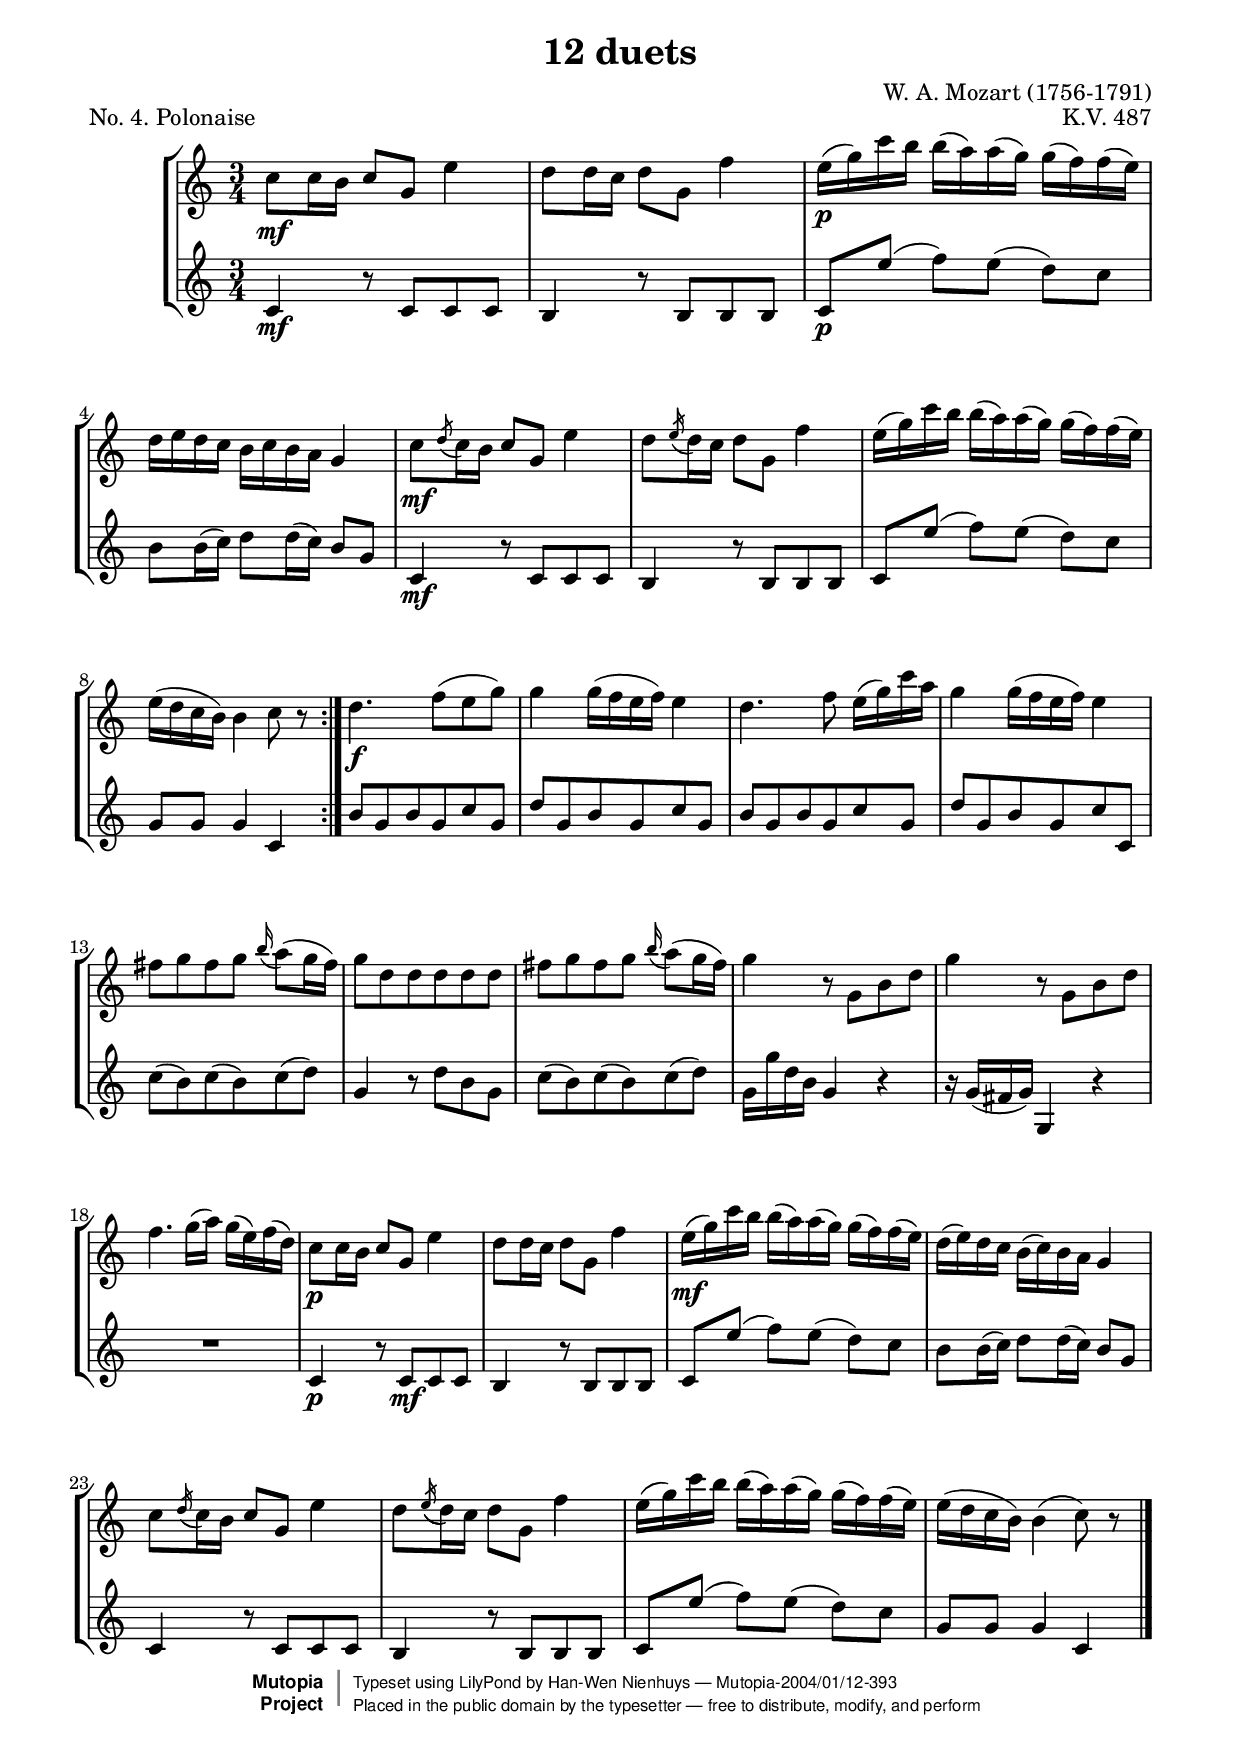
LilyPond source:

\version "2.19.7"

\version "2.19.7"

\header {
    title = "12 duets"
    composer = "W. A. Mozart (1756-1791)"

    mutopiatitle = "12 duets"
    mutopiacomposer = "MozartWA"
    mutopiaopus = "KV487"
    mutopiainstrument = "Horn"
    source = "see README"
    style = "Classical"
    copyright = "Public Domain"
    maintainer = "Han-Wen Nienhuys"
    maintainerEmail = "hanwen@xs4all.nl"
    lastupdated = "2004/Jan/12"
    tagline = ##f
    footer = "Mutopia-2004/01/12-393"
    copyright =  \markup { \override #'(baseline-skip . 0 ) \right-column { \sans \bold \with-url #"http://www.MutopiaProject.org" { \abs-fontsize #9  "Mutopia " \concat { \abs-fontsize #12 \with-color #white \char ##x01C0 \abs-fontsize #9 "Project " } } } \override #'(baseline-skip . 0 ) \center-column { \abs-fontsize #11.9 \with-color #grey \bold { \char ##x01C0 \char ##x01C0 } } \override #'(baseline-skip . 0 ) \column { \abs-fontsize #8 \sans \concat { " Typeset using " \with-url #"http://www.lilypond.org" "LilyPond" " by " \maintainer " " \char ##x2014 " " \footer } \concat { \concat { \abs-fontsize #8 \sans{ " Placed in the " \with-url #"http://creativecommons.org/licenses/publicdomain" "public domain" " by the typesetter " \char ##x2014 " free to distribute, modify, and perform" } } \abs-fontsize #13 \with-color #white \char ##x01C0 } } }
    opus = "K.V. 487"
}

\paper {
  ragged-last-bottom = ##f
  % previously
  line-width = 18.0\cm
  % but looked asymetrical
  left-margin = 15\mm
  right-margin = 15\mm
}

global =  {
  \time 3/4
  \key c \major
}

hornI =  \relative c'' {
  \repeat volta 2 {
    c8\mf c16 b c8 g e'4 |
    d8 d16 c d8 g, f'4
    e16(\p g) c b b( a) a( g) g( f) f( e) |
    d e d c b c b a g4 |
    \octaveCheck c''
    c8\mf \acciaccatura d8 c16 b
    c8 g e'4 d8 \acciaccatura e16 d16 c d8 g, f'4 |
    e16( g) c b b( a ) a( g)  g( f) f( e) |
    e( d c b ) b4 c8 r |
  }

  \octaveCheck d''
  d4.\f f8( e g)
  g4 g16( f e f ) e4|
  d4. f8 e16( g ) c a |
  g4 g16 ( f e f ) e4
  fis8 g fis g \appoggiatura b16  a8[( g16 fis] )|
  g8 d d d d d |
  fis8 g fis g \appoggiatura b16 a8[( g16 fis)]|
  g4 r8 g,8 b d g4 r8 g,8 b d |
  \octaveCheck f''
  f4. g16( a16) g16( e) f( d) |
  c8\p c16 b c8 g e'4 | d8 d16 c d8 g, f'4 |
  e16(\mf g) c b b(a ) a(g) g(f) f( e) |
  d( e) d c b( c ) b a g4

  %% Stosser puts appoggiatura here; I believe this is wrong.
  c8 \acciaccatura d16 c16 b c8 g e'4
  \octaveCheck d''
  d8 \acciaccatura e16( d16) c d8 g, f'4 |
  e16( g) c b  b(a ) a(g) g(f) f( e) |
  e( d c b) b4( c8) r
  \bar "|."
}

hornII =  \relative c' {
  \repeat volta 2 {
    % now useless as LP does the right thing by default
    % #(o verride-auto-beam-setting '(begin 1 8 3 4)  1 8 'Staff)
    c4\mf r8 c c c b4 r8 b b b |
    c\p e'( f)[ e]( d) c |
    b b16( c ) d8 d16 ( c ) b8 g |
    c,4\mf r8 c[ c c] b4 r8 b[ b b] |
    c  e'( f)[ e(] d)[ c] |
    g g g4 c,4 |
  }
  b'8 g b g c g d' g, b g c g
  b g b g c g |
  d' g, b g c c,  |
  c' ( b) c(b) c( d)|
  g,4 r8 d'8[ b g] |
  c8 ( b) c( b) c( d)
  g,16 g' d b g4 r4 |
  r16 g( fis g) g,4 r
  R2.

  c4\p r8 c[\mf c c]
  % Stoesser writes c c b here, I believe it is an error.

  b4 r8 b[ b b] |
  c e'( f[) e(] d[) c] |
  b b16 ( c ) d8 d16( c) b8 g|
  c,4 r8 c[ c c] |
  b4 r8 b[ b b] |
  c e'(f[) e] ( d)[ c] |
  g g g4 c,
}

\score {
  \new StaffGroup   <<
    \new Staff << \global \hornI >>
    \new Staff <<\global \hornII >>
  >>
  \layout { }

  \midi {
    \tempo 4 = 85
  }


  \header {
    piece = "No. 4. Polonaise"
    
  }

}
